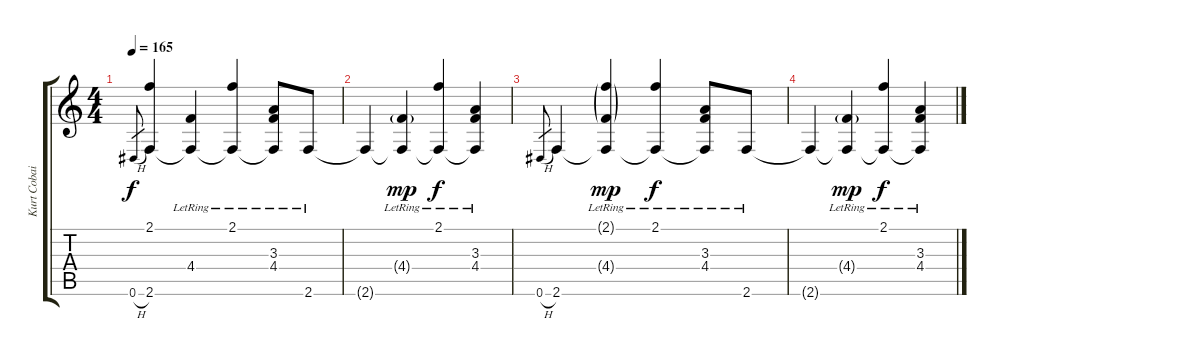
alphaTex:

\track ("Kurt Cobain Cln" "Kurt Cobai") {instrument electricguitarmuted}
\staff {score tabs}
\tuning (Eb4 Bb3 Gb3 Db3 Ab2 Eb2) {hide}
\ts (4 4)
\tempo 165
\clef g2
\ks c
0.6{h}.8{gr dy f} (2.1 2.6).4 (4.4{lr} 2.6{t}).4 (2.1{lr} 2.6{t}).4 (3.3{lr} 4.4{lr} 2.6{t}).8 2.6{lr}.8 |
2.6{t}.4 (4.4{g lr} 2.6{t}).4{dy mp} (2.1{lr} 2.6{t}).4{dy f} (3.3{lr} 4.4{lr} 2.6{t}).4 |
0.6{h}.8{gr} 2.6.4 (2.1{g} 4.4{g lr} 2.6{t}).4{dy mp} (2.1{lr} 2.6{t}).4{dy f} (3.3{lr} 4.4{lr} 2.6{t}).8 2.6{lr}.8 |
2.6{t}.4 (4.4{g lr} 2.6{t}).4{dy mp} (2.1{lr} 2.6{t}).4{dy f} (3.3{lr} 4.4{lr} 2.6{t}).4
